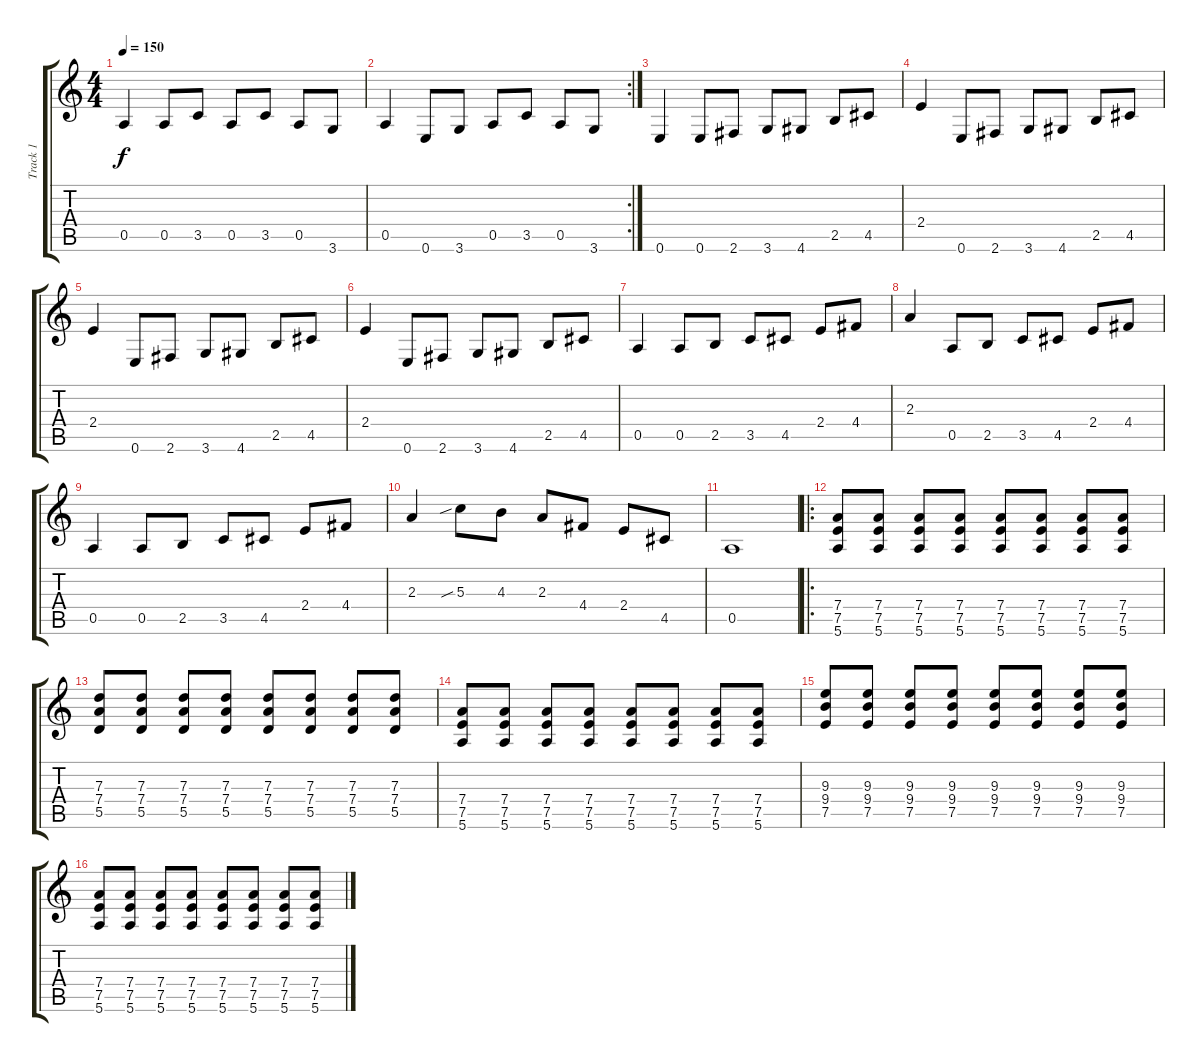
\track ("Track 1" "Track 1") {instrument distortionguitar}
\staff {score tabs}
\tuning (E4 B3 G3 D3 A2 E2) {hide}
\ts (4 4)
\tempo 150
\clef g2
\ks c
0.5.4{dy f} 0.5.8 3.5.8 0.5.8 3.5.8 0.5.8 3.6.8 |
\rc 2
0.5.4 0.6.8 3.6.8 0.5.8 3.5.8 0.5.8 3.6.8 |
0.6.4 0.6.8 2.6.8 3.6.8 4.6.8 2.5.8 4.5.8 |
2.4.4 0.6.8 2.6.8 3.6.8 4.6.8 2.5.8 4.5.8 |
2.4.4 0.6.8 2.6.8 3.6.8 4.6.8 2.5.8 4.5.8 |
2.4.4 0.6.8 2.6.8 3.6.8 4.6.8 2.5.8 4.5.8 |
0.5.4 0.5.8 2.5.8 3.5.8 4.5.8 2.4.8 4.4.8 |
2.3.4 0.5.8 2.5.8 3.5.8 4.5.8 2.4.8 4.4.8 |
0.5.4 0.5.8 2.5.8 3.5.8 4.5.8 2.4.8 4.4.8 |
2.3.4 5.3{sib}.8 4.3.8 2.3.8 4.4.8 2.4.8 4.5.8 |
0.5.1 |
\ro
(7.4 7.5 5.6).8 (7.4 7.5 5.6).8 (7.4 7.5 5.6).8 (7.4 7.5 5.6).8 (7.4 7.5 5.6).8 (7.4 7.5 5.6).8 (7.4 7.5 5.6).8 (7.4 7.5 5.6).8 |
(7.3 7.4 5.5).8 (7.3 7.4 5.5).8 (7.3 7.4 5.5).8 (7.3 7.4 5.5).8 (7.3 7.4 5.5).8 (7.3 7.4 5.5).8 (7.3 7.4 5.5).8 (7.3 7.4 5.5).8 |
(7.4 7.5 5.6).8 (7.4 7.5 5.6).8 (7.4 7.5 5.6).8 (7.4 7.5 5.6).8 (7.4 7.5 5.6).8 (7.4 7.5 5.6).8 (7.4 7.5 5.6).8 (7.4 7.5 5.6).8 |
(9.3 9.4 7.5).8 (9.3 9.4 7.5).8 (9.3 9.4 7.5).8 (9.3 9.4 7.5).8 (9.3 9.4 7.5).8 (9.3 9.4 7.5).8 (9.3 9.4 7.5).8 (9.3 9.4 7.5).8 |
(7.4 7.5 5.6).8 (7.4 7.5 5.6).8 (7.4 7.5 5.6).8 (7.4 7.5 5.6).8 (7.4 7.5 5.6).8 (7.4 7.5 5.6).8 (7.4 7.5 5.6).8 (7.4 7.5 5.6).8
